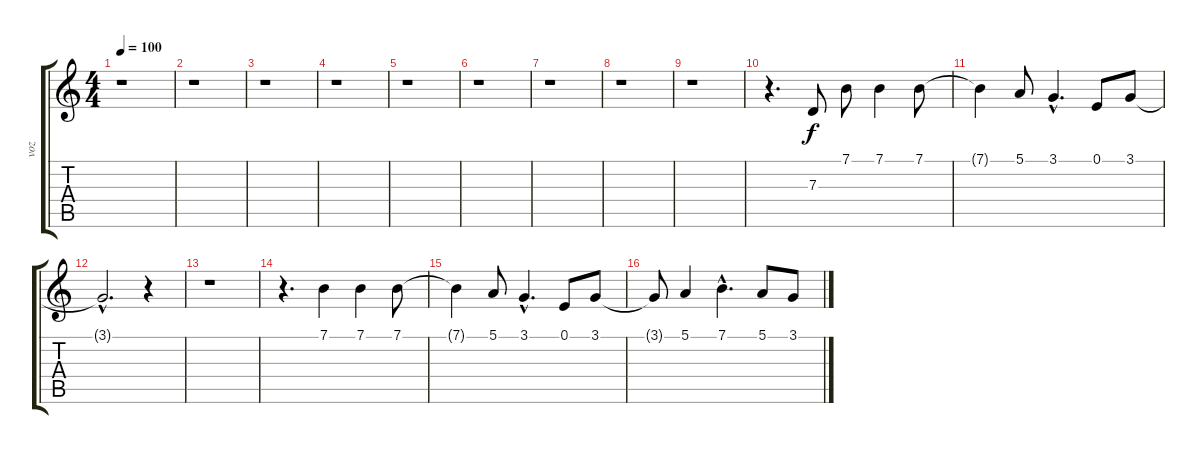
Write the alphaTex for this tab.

\track ("voz" "voz") {instrument lead2sawtooth}
\staff {score tabs}
\tuning (E4 B3 G3 D3 A2 E2) {hide}
\ts (4 4)
\tempo 100
\clef g2
\ks c
r.1{dy f instrument lead2sawtooth} |
r.1 |
r.1 |
r.1 |
r.1 |
r.1 |
r.1 |
r.1 |
r.1 |
r.4{d} 7.3.8 7.1.8 7.1.4 7.1.8 |
7.1{t}.4 5.1.8 3.1{hac}.4{d} 0.1.8 3.1.8 |
3.1{hac t}.2{d} r.4 |
r.1 |
r.4{d} 7.1.4 7.1.4 7.1.8 |
7.1{t}.4 5.1.8 3.1{hac}.4{d} 0.1.8 3.1.8 |
3.1{t}.8 5.1.4 7.1{hac}.4{d} 5.1.8 3.1.8
